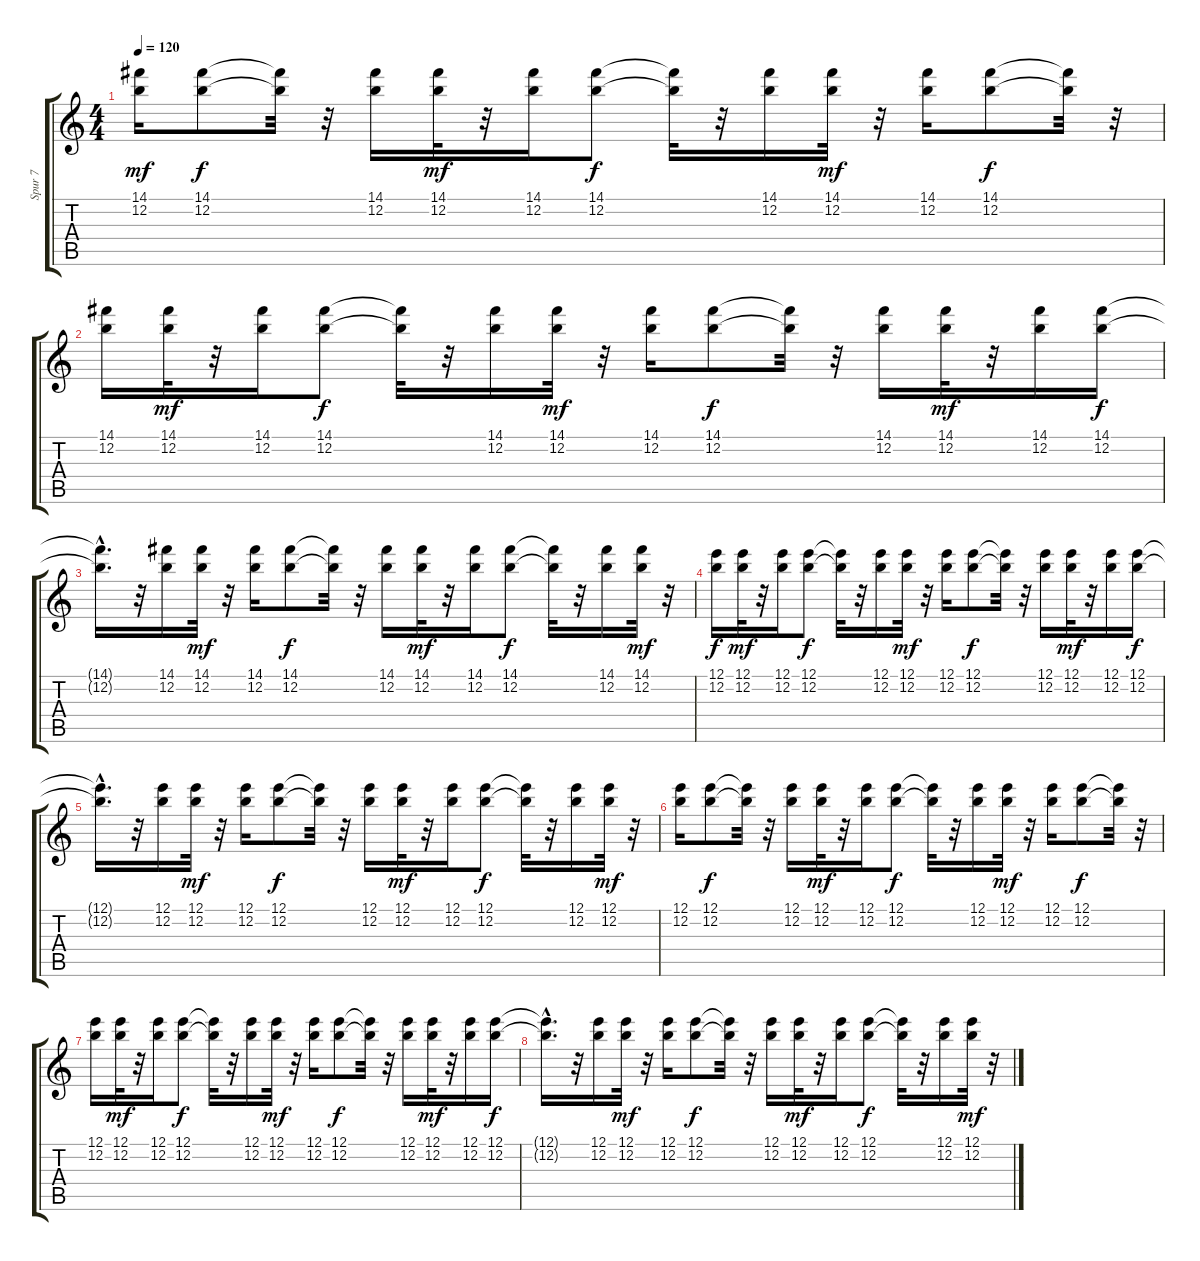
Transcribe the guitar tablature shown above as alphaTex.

\track ("Spur 7" "Spur 7") {instrument acousticguitarnylon}
\staff {score tabs}
\tuning (E4 B3 G3 D3 A2 E2) {hide}
\ts (4 4)
\tempo 120
\clef g2
\ks c
(14.1 12.2).16{dy mf} (14.1 12.2).8{dy f} (14.1{t} 12.2{t}).32 r.32 (14.1 12.2).16 (14.1 12.2).32{dy mf} r.32 (14.1 12.2).16 (14.1 12.2).8{dy f} (14.1{t} 12.2{t}).32 r.32 (14.1 12.2).16 (14.1 12.2).32{dy mf} r.32 (14.1 12.2).16 (14.1 12.2).8{dy f} (14.1{t} 12.2{t}).32 r.32 |
(14.1 12.2).16 (14.1 12.2).32{dy mf} r.32 (14.1 12.2).16 (14.1 12.2).8{dy f} (14.1{t} 12.2{t}).32 r.32 (14.1 12.2).16 (14.1 12.2).32{dy mf} r.32 (14.1 12.2).16 (14.1 12.2).8{dy f} (14.1{t} 12.2{t}).32 r.32 (14.1 12.2).16 (14.1 12.2).32{dy mf} r.32 (14.1 12.2).16 (14.1 12.2).16{dy f} |
(14.1{hac t} 12.2{hac t}).16{d} r.32 (14.1 12.2).16 (14.1 12.2).32{dy mf} r.32 (14.1 12.2).16 (14.1 12.2).8{dy f} (14.1{t} 12.2{t}).32 r.32 (14.1 12.2).16 (14.1 12.2).32{dy mf} r.32 (14.1 12.2).16 (14.1 12.2).8{dy f} (14.1{t} 12.2{t}).32 r.32 (14.1 12.2).16 (14.1 12.2).32{dy mf} r.32 |
(12.1 12.2).16{dy f} (12.1 12.2).32{dy mf} r.32 (12.1 12.2).16 (12.1 12.2).8{dy f} (12.1{t} 12.2{t}).32 r.32 (12.1 12.2).16 (12.1 12.2).32{dy mf} r.32 (12.1 12.2).16 (12.1 12.2).8{dy f} (12.1{t} 12.2{t}).32 r.32 (12.1 12.2).16 (12.1 12.2).32{dy mf} r.32 (12.1 12.2).16 (12.1 12.2).16{dy f} |
(12.1{hac t} 12.2{hac t}).16{d} r.32 (12.1 12.2).16 (12.1 12.2).32{dy mf} r.32 (12.1 12.2).16 (12.1 12.2).8{dy f} (12.1{t} 12.2{t}).32 r.32 (12.1 12.2).16 (12.1 12.2).32{dy mf} r.32 (12.1 12.2).16 (12.1 12.2).8{dy f} (12.1{t} 12.2{t}).32 r.32 (12.1 12.2).16 (12.1 12.2).32{dy mf} r.32 |
(12.1 12.2).16 (12.1 12.2).8{dy f} (12.1{t} 12.2{t}).32 r.32 (12.1 12.2).16 (12.1 12.2).32{dy mf} r.32 (12.1 12.2).16 (12.1 12.2).8{dy f} (12.1{t} 12.2{t}).32 r.32 (12.1 12.2).16 (12.1 12.2).32{dy mf} r.32 (12.1 12.2).16 (12.1 12.2).8{dy f} (12.1{t} 12.2{t}).32 r.32 |
(12.1 12.2).16 (12.1 12.2).32{dy mf} r.32 (12.1 12.2).16 (12.1 12.2).8{dy f} (12.1{t} 12.2{t}).32 r.32 (12.1 12.2).16 (12.1 12.2).32{dy mf} r.32 (12.1 12.2).16 (12.1 12.2).8{dy f} (12.1{t} 12.2{t}).32 r.32 (12.1 12.2).16 (12.1 12.2).32{dy mf} r.32 (12.1 12.2).16 (12.1 12.2).16{dy f} |
(12.1{hac t} 12.2{hac t}).16{d} r.32 (12.1 12.2).16 (12.1 12.2).32{dy mf} r.32 (12.1 12.2).16 (12.1 12.2).8{dy f} (12.1{t} 12.2{t}).32 r.32 (12.1 12.2).16 (12.1 12.2).32{dy mf} r.32 (12.1 12.2).16 (12.1 12.2).8{dy f} (12.1{t} 12.2{t}).32 r.32 (12.1 12.2).16 (12.1 12.2).32{dy mf} r.32
